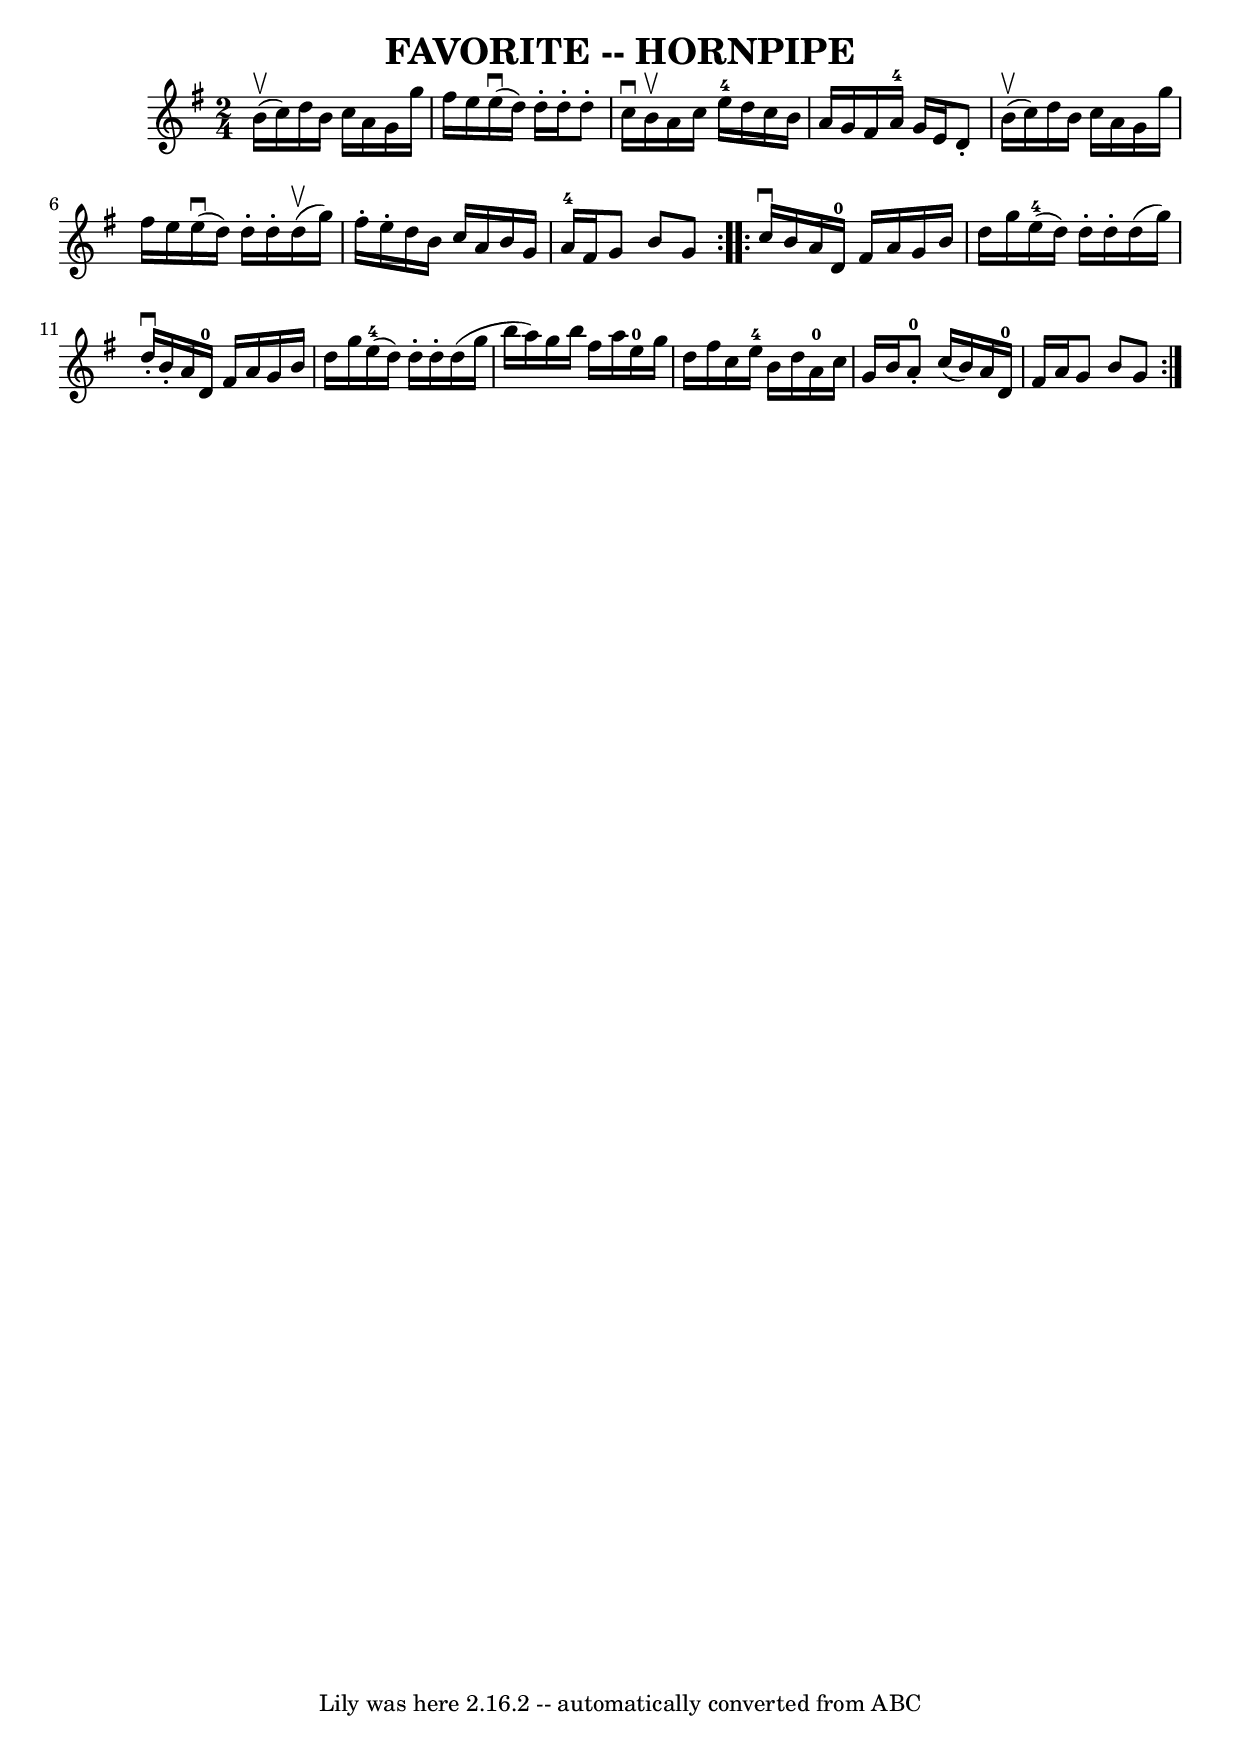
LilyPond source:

\version "2.16.2"
\include "Mammoth.ily"
\header {
  %% book = "Cole's 1000 Fiddle Tunes"
  crossRefNumber = "1"
  footnotes = ""
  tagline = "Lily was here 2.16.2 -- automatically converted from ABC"
  title = "FAVORITE -- HORNPIPE"

}
voicedefault =  {



  \repeat volta 2 {

    \time 2/4 
    \key g \major
    b'16 (^\upbow c''16)       |
    d''16    
    b'16 c''16 a'16 g'16 g''16 fis''16 e''16    |
    
    e''16 (^\downbow d''16) d''16-. d''16-. d''8-. c''16^\downbow  
    b'16^\upbow   |
    a'16 c''16 e''16-4 d''16 c''16 b'16 
    a'16 g'16    |
    fis'16 a'16-4 g'16 e'16 d'8-.     
    b'16 (^\upbow c''16)   | |
    d''16 b'16 c''16    
    a'16 g'16 g''16 fis''16 e''16    |
    e''16 (^\downbow   
    d''16) d''16-. d''16-. d''16 (^\upbow g''16) fis''16-.   
    e''16-.   |
    d''16 b'16 c''16 a'16 b'16 g'16 a'16-4 fis'16    |
    g'8 b'8 g'8    
  }     
  \repeat volta 2 {
    
    c''16^\downbow b'16        |
    a'16 d'16-0 fis'16 a'16    
    g'16 b'16 d''16 g''16    |
    e''16-4(d''16) d''16-. d''16-. d''16 (g''16) d''16^\downbow-. b'16-.   |
    
    a'16 d'16-0 fis'16 a'16 g'16 b'16 d''16 g''16     |
    e''16-4(d''16) d''16-. d''16-. d''16 (g''16    
    b''16 a''16)   | |
    g''16 b''16 fis''16 a''16 
    e''16-0 g''16 d''16 fis''16    |
    c''16 e''16-4   
    b'16 d''16 a'16-0 c''16 g'16 b'16    |
    a'8-0-. 
    c''16 (b'16) a'16 d'16-0 fis'16 a'16    |
    g'8    
    b'8 g'8    
  }   

}

\score{
  <<

    \context Staff="default"
    {
      \voicedefault 
      
    }

  >>
  \layout {
    
  }
  \midi {
  }

}
